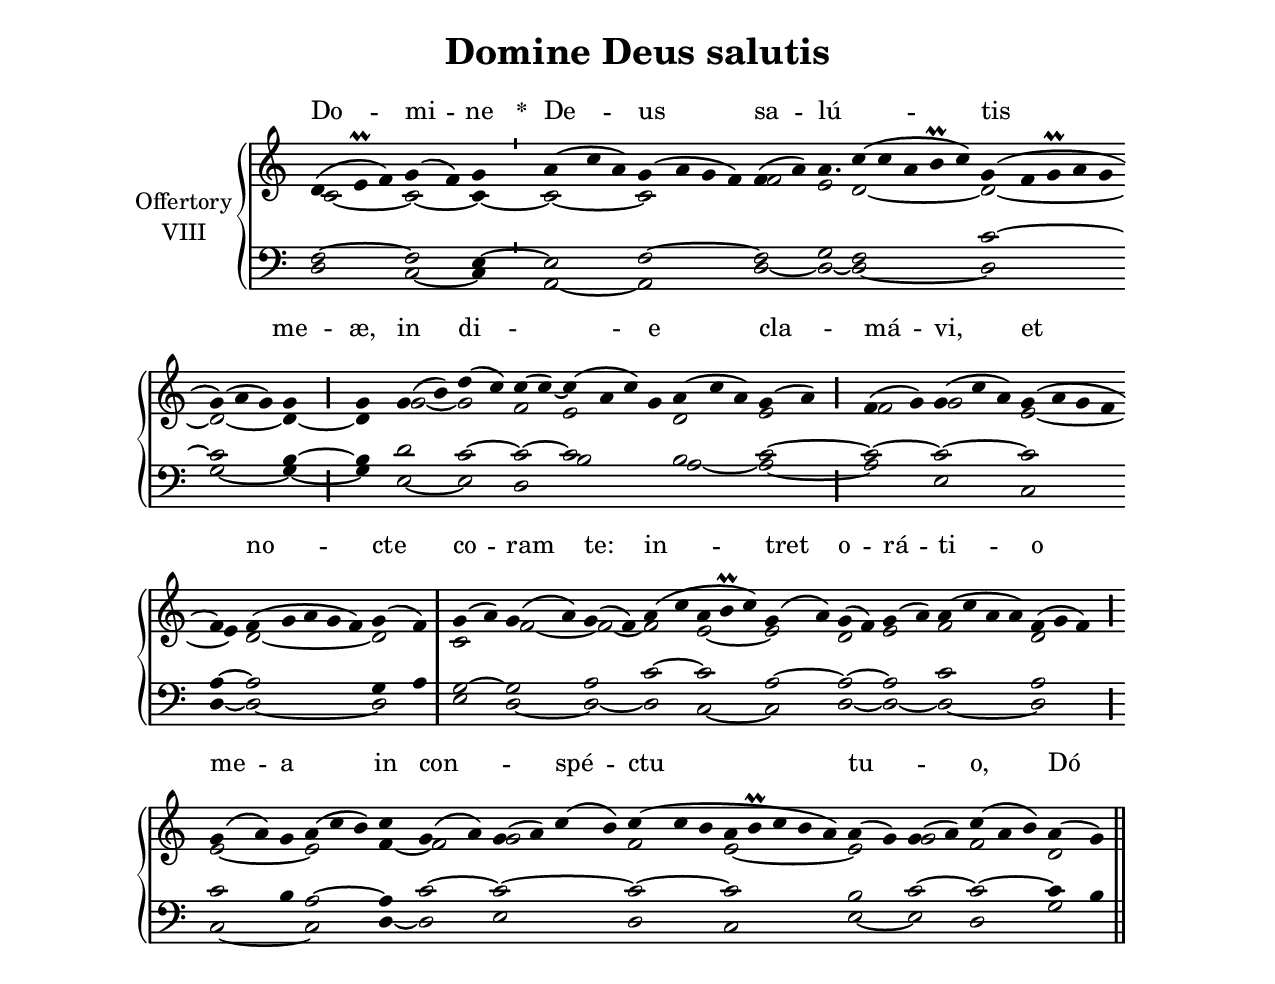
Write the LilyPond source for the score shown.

\version "2.18"
\include "gregorian.ly"
\include "noh2.ily"


%Page reference: page i.200
%(volume.page)

global = {
 \key g \mixolydian
 \cadenzaOn 
}

\header {
  title = \markup \center-column {"Domine Deus salutis" \vspace #1 }
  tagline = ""
  composer = ""
}

\paper {
 #(include-special-characters)
  oddHeaderMarkup = \markup \fill-line {
    \line {}
    \center-column {
      \on-the-fly #first-page     " "
      \on-the-fly #not-first-page "Domine Deus salutis"
    }
    \line { \on-the-fly #print-page-number-check-first \fromproperty #'page:page-number-string }
  }
  evenHeaderMarkup = \markup \fill-line {
    \line { \on-the-fly #print-page-number-check-first \fromproperty #'page:page-number-string }
    \center-column { "Domine Deus salutis" }
    \line {}
  }
}

chantText = \lyricmode {
Do -- mi -- ne 
\set stanza = " * " De -- us sa -- lú -- _ tis me -- æ, 
in di -- _ e _ cla -- má -- vi, 
et no -- cte co -- ram te: 
in -- tret o -- rá -- ti -- o me -- a _ 
in con -- _ spé -- ctu tu -- _ o, Dó -- mi -- _ ne. }

chantMusic = {
\tieDown   d'4 ( e'\prall f'4) g'4 ( f'4) g'4 \divisioMinima
 a'4 ( c''4 a'4) g'4 ( a'4 g'4 f'4) f'4 ( a'4) a'4. c''4 ( c''4 a'4 b'\prall c''4) g'4 ( f'4 g'\prall a'4 g'4 \forceBreak
) g'4 ( a'4 g'4) g'4 \divisioMaior
 g'4 g'4 ( b'4) d''4 ( c''4) c''4 ( c''4) ~ c''4 ( a'4 c''4) g'4 a'4 ( c''4 a'4) g'4 ( a'4) \divisioMaior
 f'4 ( g'4) g'4 ( c''4 a'4) g'4 ( a'4 g'4 f'4 \forceBreak
) f'4 f'4 ( g'4 a'4 g'4 f'4) g'4 ( f'4) \divisioMaxima
 g'4 ( a'4) g'4 ( a'4) g'4 ( f'4) a'4 ( c''4 a'4 b'\prall c''4) g'4 ( a'4) g'4 ( f'4) g'4 ( a'4) a'4 ( c''4 a'4 a'4) f'4 ( g'4 f'4) \divisioMaior \forceBreak

 g'4 ( a'4) g'4 a'4 ( c''4 b'4) c''4 g'4 ( a'4) g'4 ( a'4) c''4 ( b'4) c''4 ( c''4 b'4 a'4 b'\prall c''4 b'4 a'4) a'4 ( g'4) g'4 ( a'4) c''4 ( a'4 b'4) a'4 ( g'4) \finalis

}

altoMusic = {
c'2*3/2 ~ c'2 ~ c'4 ~ \divisioMinima
c'2*3/2 ~ c'2*4/2 f'2 e'2*3/4 d'2*5/2 ~ d'2*5/2 ~ d'2*3/2 ~ d'4 ~ \divisioMaior
d'4 g'2 ~ g'2 f'2 e'2*4/2 d'2*3/2 e'2 \divisioMaior
f'2 g'2*3/2 e'2*4/2 ~ e'4 d'2*5/2 ~ d'2 \divisioMaxima
c'2 f'2 ~ f'2 ~ f'2 e'2*3/2 ~ e'2 d'2 e'2 f'2*4/2 d'2*3/2 \divisioMaior
e'2*3/2 ~ e'2*3/2 f'4 ~ f'2 g'2*4/2 f'2*3/2 e'2*5/2 ~ e'2 g'2 f'2*3/2 d'2 \finalis
}

tenorMusic = {
f2*3/2 ~ f2 e4 ~ \divisioMinima
e2*3/2 f2*4/2 ~ f2 g2*3/4 f2*5/2 c'2*5/2 ~ c'2*3/2 b4 ~ \divisioMaior
b4 d'2 c'2 ~ c'2 ~ c'2*4/2 b2*3/2 c'2 ~ \divisioMaior
c'2 ~ c'2*3/2 ~ c'2*4/2 a4 ~ a2*5/2 g4 a4 \divisioMaxima
g2 ~ g2 a2 c'2 ~ c'2*3/2 a2 ~ a2 ~ a2 c'2*4/2 a2*3/2 \divisioMaior
c'2 b4 a2*3/2 ~ a4 c'2 ~ c'2*4/2 ~ c'2*3/2 ~ c'2*5/2 b2 c'2 ~ c'2*3/2 ~ c'4 b4 \finalis
}

bassMusic = {
d2*3/2 c2 ~ c4 \divisioMinima
a,2*3/2 ~ a,2*4/2 d2 ~ d2*3/4 ~ d2*5/2 ~ d2*5/2 g2*3/2 ~ g4 ~ \divisioMaior
g4 e2 ~ e2 d2 b2*4/2 a2*3/2 ~ a2 ~ \divisioMaior
a2 e2*3/2 c2*4/2 d4 ~ d2*5/2 ~ d2 \divisioMaxima
e2 d2 ~ d2 ~ d2 c2*3/2 ~ c2 d2 ~ d2 ~ d2*4/2 ~ d2*3/2 \divisioMaior
c2*3/2 ~ c2*3/2 d4 ~ d2 e2*4/2 d2*3/2 c2*5/2 e2 ~ e2 d2*3/2 g2 \finalis
}

voiceLines = {
\voiceLineStyle


}

\score{
  <<
    \new GrandStaff <<
      \set GrandStaff.autoBeaming = ##f
      \set GrandStaff.instrumentName = \markup \center-column {
        "Offertory"
        "VIII"
      }
      \new Staff = up <<
        \new Voice = "chant" {
          \voiceOne \global \chantMusic
        }
        \new Voice {
          \voiceTwo \global \altoMusic
        }
      >>

      \new Staff = down <<
        \clef bass
        \new Voice {
          \voiceOne \global \tenorMusic
        }
        \new Voice {
          \voiceTwo \global \bassMusic
        }
	\new Voice {
        \voiceThree \global \voiceLines
        }
      >>
    >>
    \new Lyrics \lyricsto chant {
      \chantText
    }
  >>
  \layout{
  }
  \midi{
    \tempo 4 = 125
  }
}
